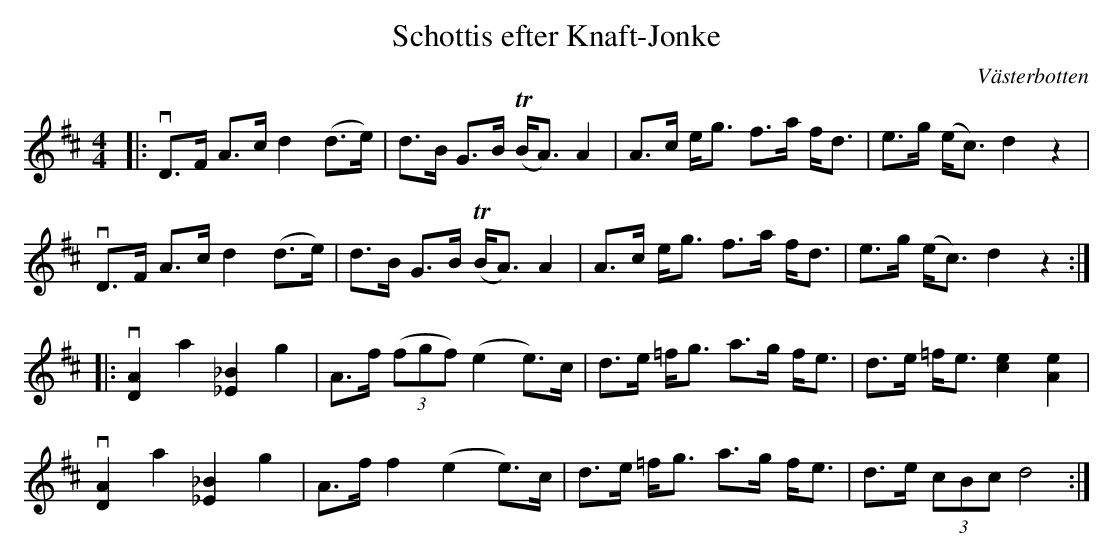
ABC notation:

X:1
T: Schottis efter Knaft-Jonke
O: Västerbotten
M: 4/4
L: 1/8
K: D
|: vD>F A>c d2 (d>e) | d>B G>B T(B<A) A2 | A>c e<g f>a f<d | e>g (e<c) d2 z2 |
vD>F A>c d2 (d>e) | d>B G>B T(B<A) A2 | A>c e<g f>a f<d | e>g (e<c) d2 z2 :|:
v[DA]2 a2 [_E_B]2 g2 | A>f (3(fgf) (e2 e)>c | d>e =f<g a>g f<e | d>e =f<e [e2c2] [e2A2] |
v[DA]2 a2 [_E_B]2 g2 | A>f f2 (e2 e)>c | d>e =f<g a>g f<e | d>e (3cBc d4 :|
